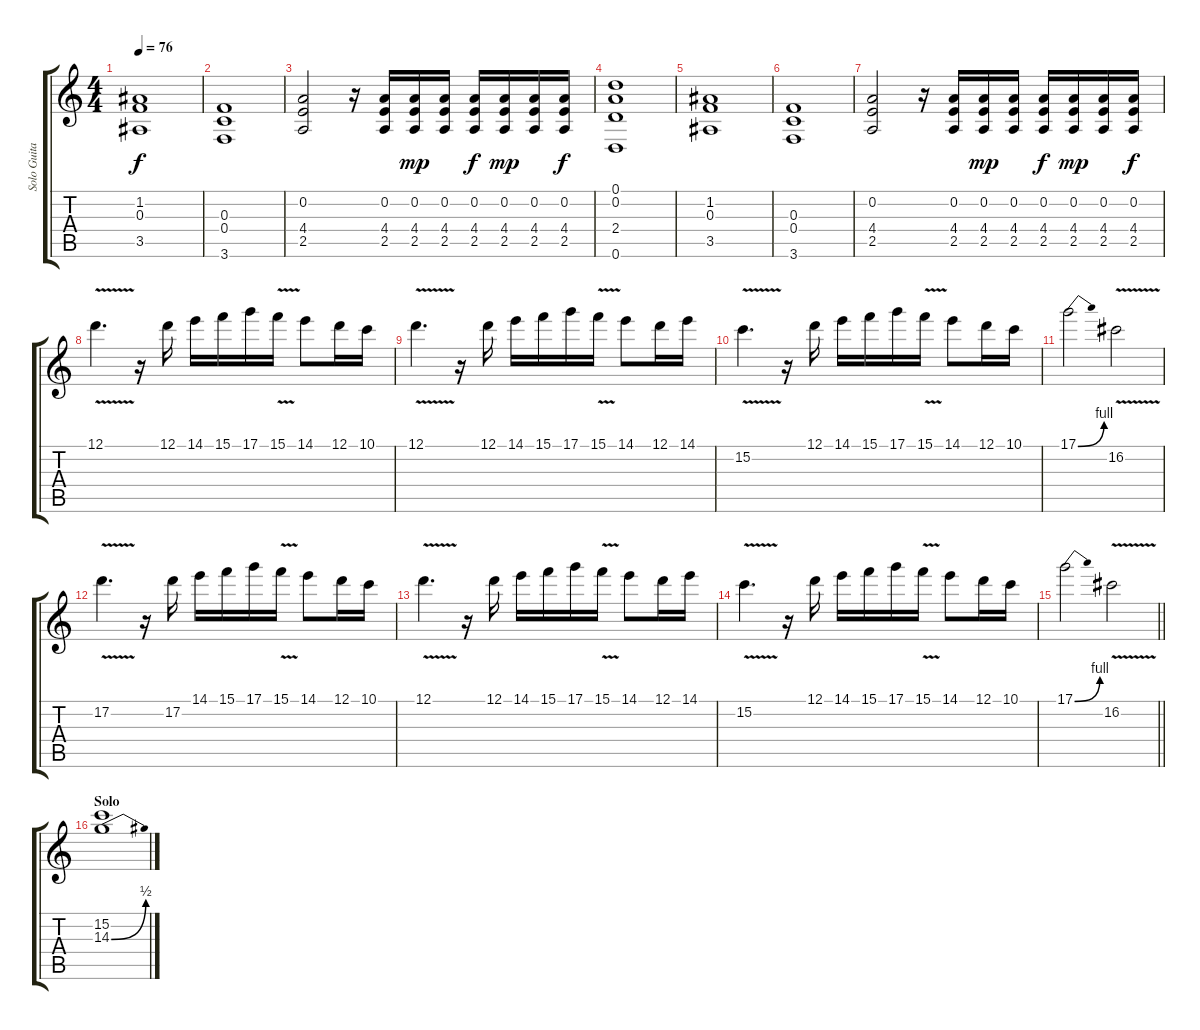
\track ("Solo Guitar" "Solo Guita") {instrument distortionguitar}
\staff {score tabs}
\tuning (D4 A3 F3 C3 G2 D2) {hide}
\ts (4 4)
\tempo 76
\clef g2
\ks c
(1.2 0.3 3.5).1{dy f} |
(0.3 0.4 3.6).1 |
(0.2 4.4 2.5).2 r.16 (0.2 4.4 2.5).16 (0.2 4.4 2.5).16{dy mp} (0.2 4.4 2.5).16 (0.2 4.4 2.5).16{dy f} (0.2 4.4 2.5).16{dy mp} (0.2 4.4 2.5).16 (0.2 4.4 2.5).16{dy f} |
(0.1 0.2 2.4 0.6).1 |
(1.2 0.3 3.5).1 |
(0.3 0.4 3.6).1 |
(0.2 4.4 2.5).2 r.16 (0.2 4.4 2.5).16 (0.2 4.4 2.5).16{dy mp} (0.2 4.4 2.5).16 (0.2 4.4 2.5).16{dy f} (0.2 4.4 2.5).16{dy mp} (0.2 4.4 2.5).16 (0.2 4.4 2.5).16{dy f} |
12.1{v}.4{d} r.16 12.1.16 14.1.16 15.1.16 17.1.16 15.1{v}.16 14.1.8 12.1.16 10.1.16 |
12.1{v}.4{d} r.16 12.1.16 14.1.16 15.1.16 17.1.16 15.1{v}.16 14.1.8 12.1.16 14.1.16 |
15.2{v}.4{d} r.16 12.1.16 14.1.16 15.1.16 17.1.16 15.1{v}.16 14.1.8 12.1.16 10.1.16 |
17.1{be (bend 0 0 60 4)}.2 16.2{v}.2 |
17.2{v}.4{d} r.16 17.2.16 14.1.16 15.1.16 17.1.16 15.1{v}.16 14.1.8 12.1.16 10.1.16 |
12.1{v}.4{d} r.16 12.1.16 14.1.16 15.1.16 17.1.16 15.1{v}.16 14.1.8 12.1.16 14.1.16 |
15.2{v}.4{d} r.16 12.1.16 14.1.16 15.1.16 17.1.16 15.1{v}.16 14.1.8 12.1.16 10.1.16 |
\barLineRight lightlight
17.1{be (bend 0 0 60 4)}.2 16.2{v}.2 |
\section ("" "Solo")
(15.2 14.3{be (bend 0 0 60 2)}).1
